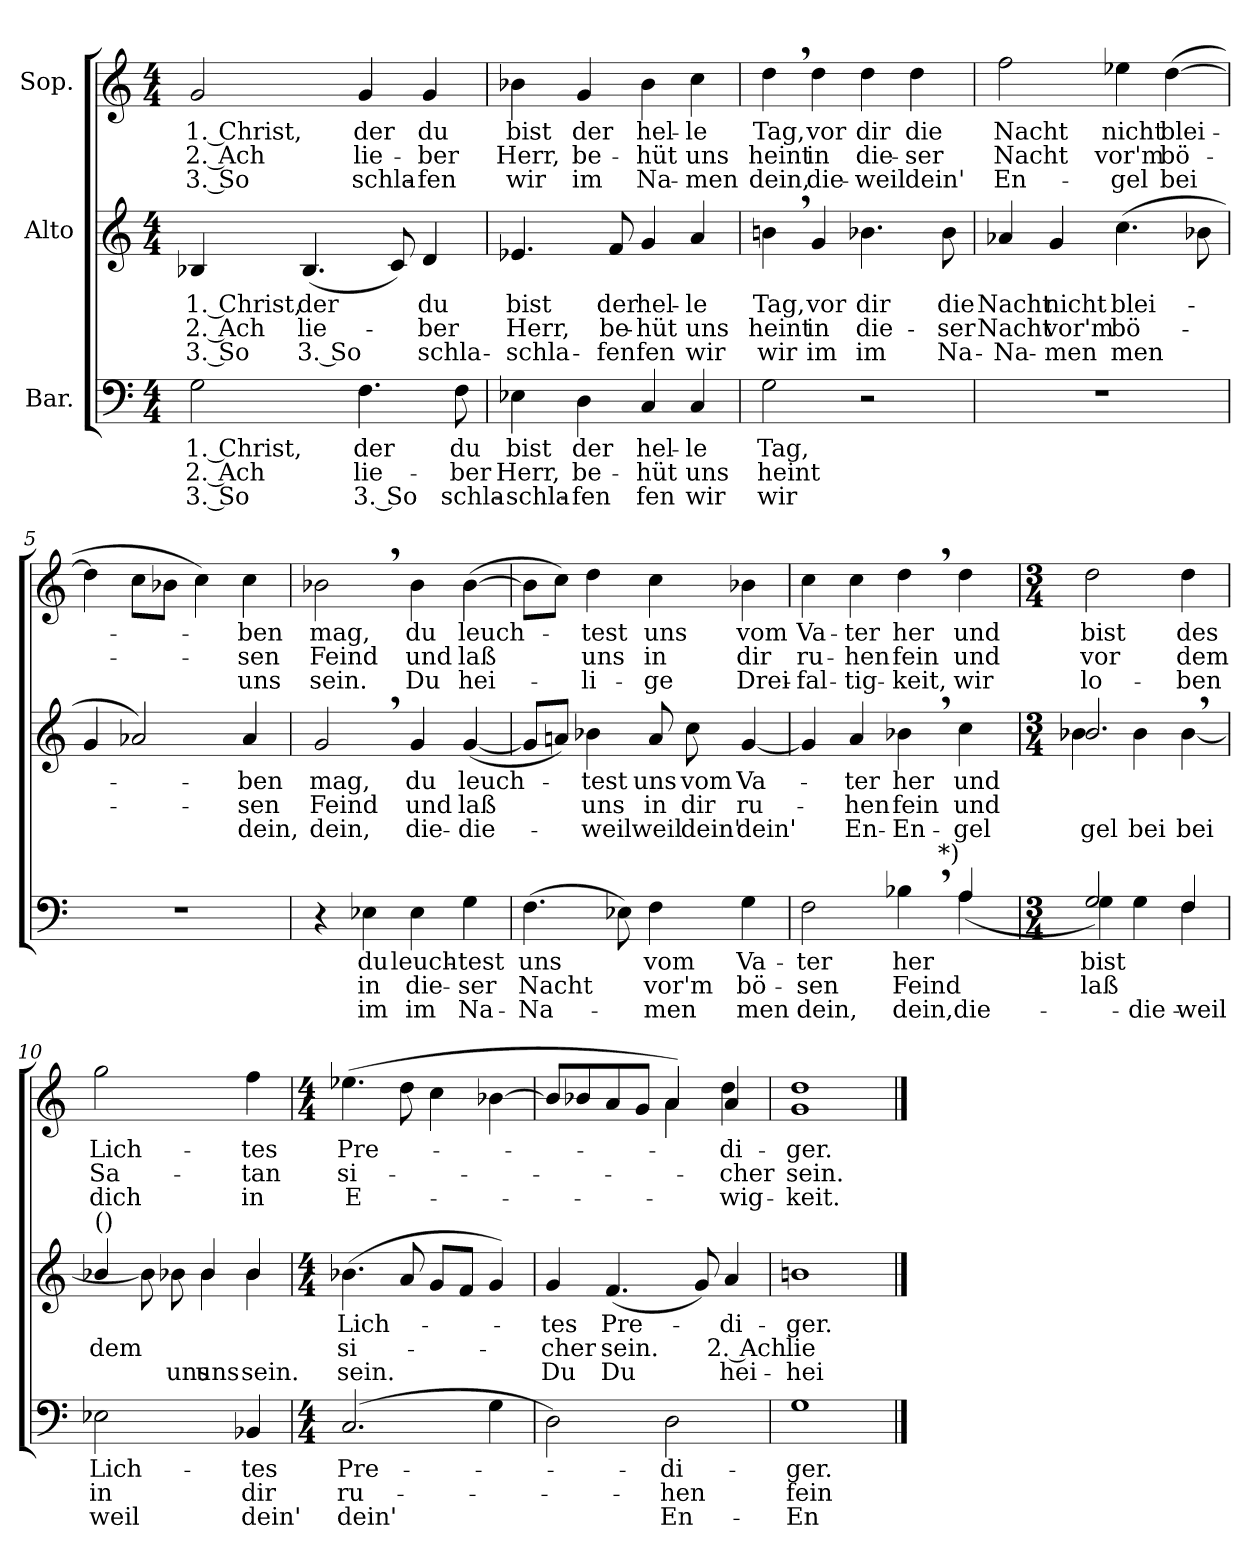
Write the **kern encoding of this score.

**kern	**text	**text	**text	**kern	**text	**text	**text	**kern	**text	**text	**text
*part3	*part3	*part3	*part3	*part2	*part2	*part2	*part2	*part1	*part1	*part1	*part1
*staff3	*staff3	*staff3	*staff3	*staff2	*staff2	*staff2	*staff2	*staff1	*staff1	*staff1	*staff1
*I"Bar.	*	*	*	*I"Alto	*	*	*	*I"Sop.	*	*	*
*clefF4	*	*	*	*clefG2	*	*	*	*clefG2	*	*	*
*k[]	*	*	*	*k[]	*	*	*	*k[]	*	*	*
*C:	*	*	*	*C:	*	*	*	*C:	*	*	*
*M4/4	*	*	*	*M4/4	*	*	*	*M4/4	*	*	*
=1	=1	=1	=1	=1	=1	=1	=1	=1	=1	=1	=1
!	!LO:LY:b	!LO:LY:b	!LO:LY:b	!	!LO:LY:b	!LO:LY:b	!LO:LY:b	!	!LO:LY:b	!LO:LY:b	!LO:LY:b
2G\	1. Christ,	2. Ach	3. So	4B-X/	1. Christ,	2. Ach	3. So	2g/	1. Christ,	2. Ach	3. So
!	!	!	!	!	!LO:LY:b	!LO:LY:b	!LO:LY:b	!	!	!	!
.	.	.	.	(<4.B-/	der	lie-	3. So	.	.	.	.
!	!LO:LY:b	!LO:LY:b	!LO:LY:b	!	!	!	!	!	!LO:LY:b	!LO:LY:b	!LO:LY:b
4.F\	der	lie-	3. So	.	.	.	.	4g/	der	lie-	-schla-
.	.	.	.	8c/)	.	.	.	.	.	.	.
!	!	!	!	!	!LO:LY:b	!LO:LY:b	!LO:LY:b	!	!LO:LY:b	!LO:LY:b	!LO:LY:b
.	.	.	.	4d/	du	-ber	schla-	4g/	du	-ber	fen
!	!LO:LY:b	!LO:LY:b	!LO:LY:b	!	!	!	!	!	!	!	!
8F\	du	-ber	schla-	.	.	.	.	.	.	.	.
=2	=2	=2	=2	=2	=2	=2	=2	=2	=2	=2	=2
!	!LO:LY:b	!LO:LY:b	!LO:LY:b	!	!LO:LY:b	!LO:LY:b	!LO:LY:b	!	!LO:LY:b	!LO:LY:b	!LO:LY:b
4E-X\	bist	Herr,	-schla-	4.e-X/	bist	Herr,	-schla-	4b-X\	bist	Herr,	wir
!	!LO:LY:b	!LO:LY:b	!LO:LY:b	!	!	!	!	!	!LO:LY:b	!LO:LY:b	!LO:LY:b
4D\	der	be-	-fen	.	.	.	.	4g/	der	be-	im
!	!	!	!	!	!LO:LY:b	!LO:LY:b	!LO:LY:b	!	!	!	!
.	.	.	.	8f/	der	be-	-fen	.	.	.	.
!	!LO:LY:b	!LO:LY:b	!LO:LY:b	!	!LO:LY:b	!LO:LY:b	!LO:LY:b	!	!LO:LY:b	!LO:LY:b	!LO:LY:b
4C/	hel-	-hüt	fen	4g/	hel-	-hüt	fen	4b-\	hel-	-hüt	-Na-
!	!LO:LY:b	!LO:LY:b	!LO:LY:b	!	!LO:LY:b	!LO:LY:b	!LO:LY:b	!	!LO:LY:b	!LO:LY:b	!LO:LY:b
4C/	-le	uns	wir	4a/	-le	uns	wir	4cc\	-le	uns	men
=3	=3	=3	=3	=3	=3	=3	=3	=3	=3	=3	=3
!	!LO:LY:b	!LO:LY:b	!LO:LY:b	!	!LO:LY:b	!LO:LY:b	!LO:LY:b	!	!LO:LY:b	!LO:LY:b	!LO:LY:b
2G\	Tag,	heint	wir	4bn,>\	Tag,	heint	wir	4dd,>\	Tag,	heint	dein,
!	!	!	!	!	!LO:LY:b	!LO:LY:b	!LO:LY:b	!	!LO:LY:b	!LO:LY:b	!LO:LY:b
.	.	.	.	4g/	vor	in	im	4dd\	vor	in	-die-
!	!	!	!	!	!LO:LY:b	!LO:LY:b	!LO:LY:b	!	!LO:LY:b	!LO:LY:b	!LO:LY:b
2r	.	.	.	4.b-X\	dir	die-	im	4dd\	dir	die-	weil
!	!	!	!	!	!	!	!	!	!LO:LY:b	!LO:LY:b	!LO:LY:b
.	.	.	.	.	.	.	.	4dd\	die	-ser	dein'
!	!	!	!	!	!LO:LY:b	!LO:LY:b	!LO:LY:b	!	!	!	!
.	.	.	.	8b-\	die	-ser	Na-	.	.	.	.
!!LO:LB:g=z
=4	=4	=4	=4	=4	=4	=4	=4	=4	=4	=4	=4
!	!	!	!	!	!LO:LY:b	!LO:LY:b	!LO:LY:b	!	!LO:LY:b	!LO:LY:b	!LO:LY:b
1r	.	.	.	4a-X/	Nacht	Nacht	-Na-	2ff\	Nacht	Nacht	-En-
!	!	!	!	!	!LO:LY:b	!LO:LY:b	!LO:LY:b	!	!	!	!
.	.	.	.	4g/	nicht	vor'm	-men	.	.	.	.
!	!	!	!	!	!LO:LY:b	!LO:LY:b	!LO:LY:b	!	!LO:LY:b	!LO:LY:b	!LO:LY:b
.	.	.	.	(>4.cc\	blei-	bö-	men	4ee-X\	nicht	vor'm	gel
!	!	!	!	!	!	!	!	!	!LO:LY:b	!LO:LY:b	!LO:LY:b
.	.	.	.	.	.	.	.	(>[4dd\	blei-	bö-	bei
.	.	.	.	8b-X\	.	.	.	.	.	.	.
=5	=5	=5	=5	=5	=5	=5	=5	=5	=5	=5	=5
1r	.	.	.	4g/	.	.	.	4dd\]	.	.	.
.	.	.	.	2a-X/)	.	.	.	8cc\L	.	.	.
.	.	.	.	.	.	.	.	8b-X\J	.	.	.
.	.	.	.	.	.	.	.	4cc\)	.	.	.
!	!	!	!	!	!LO:LY:b	!LO:LY:b	!LO:LY:b	!	!LO:LY:b	!LO:LY:b	!LO:LY:b
.	.	.	.	4a-/	-ben	-sen	dein,	4cc\	-ben	-sen	uns
=6	=6	=6	=6	=6	=6	=6	=6	=6	=6	=6	=6
!	!	!	!	!	!LO:LY:b	!LO:LY:b	!LO:LY:b	!	!LO:LY:b	!LO:LY:b	!LO:LY:b
4r	.	.	.	2g,>/	mag,	Feind	dein,	2b-X,>\	mag,	Feind	sein.
!	!LO:LY:b	!LO:LY:b	!LO:LY:b	!	!	!	!	!	!	!	!
4E-X\	du	in	im	.	.	.	.	.	.	.	.
!	!LO:LY:b	!LO:LY:b	!LO:LY:b	!	!LO:LY:b	!LO:LY:b	!LO:LY:b	!	!LO:LY:b	!LO:LY:b	!LO:LY:b
4E-\	leuch-	die-	im	4g/	du	und	die-	4b-\	du	und	Du
!	!LO:LY:b	!LO:LY:b	!LO:LY:b	!	!LO:LY:b	!LO:LY:b	!LO:LY:b	!	!LO:LY:b	!LO:LY:b	!LO:LY:b
4G\	-test	-ser	Na-	(<[4g/	leuch-	laß	-die-	(>[4b-\	leuch-	laß	-hei-
=7	=7	=7	=7	=7	=7	=7	=7	=7	=7	=7	=7
!	!LO:LY:b	!LO:LY:b	!LO:LY:b	!	!	!	!	!	!	!	!
(>4.F\	uns	Nacht	-Na-	8g/L]	.	.	.	8b-\L]	.	.	.
.	.	.	.	8an/J)	.	.	.	8cc\J)	.	.	.
!	!	!	!	!	!LO:LY:b	!LO:LY:b	!LO:LY:b	!	!LO:LY:b	!LO:LY:b	!LO:LY:b
.	.	.	.	4b-X\	-test	uns	-weil	4dd\	-test	uns	-li-
8E-X\)	.	.	.	.	.	.	.	.	.	.	.
!	!LO:LY:b	!LO:LY:b	!LO:LY:b	!	!LO:LY:b	!LO:LY:b	!LO:LY:b	!	!LO:LY:b	!LO:LY:b	!LO:LY:b
4F\	vom	vor'm	-men	8a/	uns	in	weil	4cc\	uns	in	ge
!	!	!	!	!	!LO:LY:b	!LO:LY:b	!LO:LY:b	!	!	!	!
.	.	.	.	8cc\	vom	dir	dein'	.	.	.	.
!	!LO:LY:b	!LO:LY:b	!LO:LY:b	!	!LO:LY:b	!LO:LY:b	!LO:LY:b	!	!LO:LY:b	!LO:LY:b	!LO:LY:b
4G\	Va-	bö-	men	[4g/	Va-	ru-	dein'	4b-X\	vom	dir	-Drei-
!!LO:PB:g=z
=8	=8	=8	=8	=8	=8	=8	=8	=8	=8	=8	=8
!	!LO:LY:b	!LO:LY:b	!LO:LY:b	!	!	!	!	!	!LO:LY:b	!LO:LY:b	!LO:LY:b
*^	*	*	*	*	*	*	*	*	*	*	*
*	*^	*	*	*	*	*	*	*	*	*	*	*
2F\	2.ryy	2ryy	-ter	-sen	dein,	4g/]	.	.	.	4cc\	Va-	ru-	-fal-
!	!	!	!	!	!	!	!LO:LY:b	!LO:LY:b	!LO:LY:b	!	!LO:LY:b	!LO:LY:b	!LO:LY:b
.	.	.	.	.	.	4a/	-ter	-hen	En-	4cc\	-ter	-hen	-tig-
!	!	!	!LO:LY:b	!LO:LY:b	!LO:LY:b	!	!LO:LY:b	!LO:LY:b	!LO:LY:b	!	!LO:LY:b	!LO:LY:b	!LO:LY:b
4B-X,>\	.	8.ryy	her	Feind	dein,	4b-X,>\	her	fein	-En-	4dd,>\	her	fein	keit,
!	!	!LO:TX:a:t=*)	!	!	!	!	!	!	!	!	!	!	!
.	.	4ryy	.	.	.	.	.	.	.	.	.	.	.
!	!	!	!LO:LY:b	!LO:LY:b	!	!	!	!	!	!	!	!	!
!	!	!	!	!	!LO:LY:b	!	!LO:LY:b	!LO:LY:b	!LO:LY:b	!	!LO:LY:b	!LO:LY:b	!LO:LY:b
4A/	(<4A\	.	.	.	die-	4cc\	und	und	-gel	4dd\	und	und	wir
.	.	16ryy	.	.	.	.	.	.	.	.	.	.	.
*v	*v	*v	*	*	*	*	*	*	*	*	*	*	*
=9	=9	=9	=9	=9	=9	=9	=9	=9	=9	=9	=9
*M3/4	*	*	*	*M3/4	*	*	*	*M3/4	*	*	*
*^	*	*	*	*	*	*	*	*	*	*	*
*	*^	*	*	*	*	*	*	*	*	*	*	*
!	!	!	!	!	!	!LO:TX:a:t=*)	!	!	!	!	!	!	!
!	!	!	!LO:LY:b	!LO:LY:b	!	!	!LO:LY:b	!LO:LY:b	!	!	!	!	!
*	*	*	*	*	*	*^	*	*	*	*	*	*	*
!	!	!	!	!	!	!	!	!	!	!LO:LY:b	!	!LO:LY:b	!LO:LY:b	!LO:LY:b
*	*v	*v	*	*	*	*	*	*	*	*	*	*	*	*
2G/	4G\)	bist	laß	.	2.b-X,>/	4b-\	.	.	gel	2dd\	bist	vor	-lo-
!	!	!	!	!LO:LY:b	!	!	!	!	!LO:LY:b	!	!	!	!
.	4G\	.	.	-die-	.	4b-\	.	.	bei	.	.	.	.
!	!	!LO:LY:b	!LO:LY:b	!	!	!	!	!	!	!	!	!	!
!	!	!	!	!LO:LY:b	!	!	!	!	!LO:LY:b	!	!LO:LY:b	!LO:LY:b	!LO:LY:b
4F/	4F\	.	.	-weil	.	[<4b-\	.	.	bei	4dd\	des	dem	ben
=10	=10	=10	=10	=10	=10	=10	=10	=10	=10	=10	=10	=10	=10
!	!	!	!	!	!LO:TX:a:t=()	!	!	!	!	!	!	!	!
!	!	!LO:LY:b	!LO:LY:b	!LO:LY:b	!	!	!LO:LY:b	!LO:LY:b	!	!	!LO:LY:b	!LO:LY:b	!LO:LY:b
*v	*v	*	*	*	*	*	*	*	*	*	*	*	*
2E-X\	Lich-	in	weil	4b-X/	8b-\]	.	dem	.	2gg\	Lich-	Sa-	dich
!	!	!	!	!	!	!	!	!LO:LY:b	!	!	!	!
.	.	.	.	.	8b-X\	.	.	uns	.	.	.	.
!	!	!	!	!	!	!LO:LY:b	!LO:LY:b	!	!	!	!	!
!	!	!	!	!	!	!	!	!LO:LY:b	!	!	!	!
.	.	.	.	4b-/	4b-\	.	.	uns	.	.	.	.
!	!LO:LY:b	!LO:LY:b	!LO:LY:b	!	!	!LO:LY:b	!LO:LY:b	!	!	!	!	!
!	!	!	!	!	!	!	!	!LO:LY:b	!	!LO:LY:b	!LO:LY:b	!LO:LY:b
4BB-X/	-tes	dir	dein'	4b-/	4b-\	.	.	sein.	4ff\	-tes	-tan	in
*	*	*	*	*v	*v	*	*	*	*	*	*	*
!!LO:LB:g=z
=11	=11	=11	=11	=11	=11	=11	=11	=11	=11	=11	=11
*M4/4	*	*	*	*M4/4	*	*	*	*M4/4	*	*	*
*	*	*	*	*^	*	*	*	*	*	*	*
!	!LO:LY:b	!LO:LY:b	!LO:LY:b	!	!	!LO:LY:b	!LO:LY:b	!LO:LY:b	!	!LO:LY:b	!LO:LY:b	!LO:LY:b
*	*	*	*	*v	*v	*	*	*	*	*	*	*
(2.C/	Pre-	ru-	dein'	(>4.b-X\	Lich-	si-	sein.	(>4.ee-X\	Pre-	si-	-E-
.	.	.	.	8a/	.	.	.	8dd\	.	.	.
.	.	.	.	8g/L	.	.	.	4cc\	.	.	.
.	.	.	.	8f/J	.	.	.	.	.	.	.
4G\	.	.	.	4g/)	.	.	.	[4b-X\	.	.	.
=12	=12	=12	=12	=12	=12	=12	=12	=12	=12	=12	=12
!	!	!	!	!	!LO:LY:b	!LO:LY:b	!LO:LY:b	!	!	!	!
*	*	*	*	*	*	*	*	*^	*	*	*
2D\)	.	.	.	4g/	-tes	-cher	Du	8b-/L]	2ryy	.	.	.
.	.	.	.	.	.	.	.	8b-X/	.	.	.	.
!	!	!	!	!	!LO:LY:b	!LO:LY:b	!LO:LY:b	!	!	!	!	!
.	.	.	.	(<4.f/	Pre-	sein.	Du	8a/	.	.	.	.
.	.	.	.	.	.	.	.	8g/J	.	.	.	.
!	!LO:LY:b	!LO:LY:b	!LO:LY:b	!	!	!	!	!	!	!	!	!
2D\	-di-	-hen	En-	.	.	.	.	4a/)	4a\	.	.	.
.	.	.	.	8g/)	.	.	.	.	.	.	.	.
!	!	!	!	!	!LO:LY:b	!LO:LY:b	!LO:LY:b	!	!	!LO:LY:b	!LO:LY:b	!LO:LY:b
.	.	.	.	4a/	-di-	2. Ach	hei-	4a/	4dd\	-di-	-cher	-wig-
=13	=13	=13	=13	=13	=13	=13	=13	=13	=13	=13	=13	=13
!	!LO:LY:b	!LO:LY:b	!LO:LY:b	!	!LO:LY:b	!LO:LY:b	!LO:LY:b	!	!	!LO:LY:b	!LO:LY:b	!LO:LY:b
1G	-ger.	fein	-En-	1bn	-ger.	lie-	-hei-	1g	1dd	-ger.	sein.	keit.
*	*	*	*	*	*	*	*	*v	*v	*	*	*
==	==	==	==	==	==	==	==	==	==	==	==
*-	*-	*-	*-	*-	*-	*-	*-	*-	*-	*-	*-
